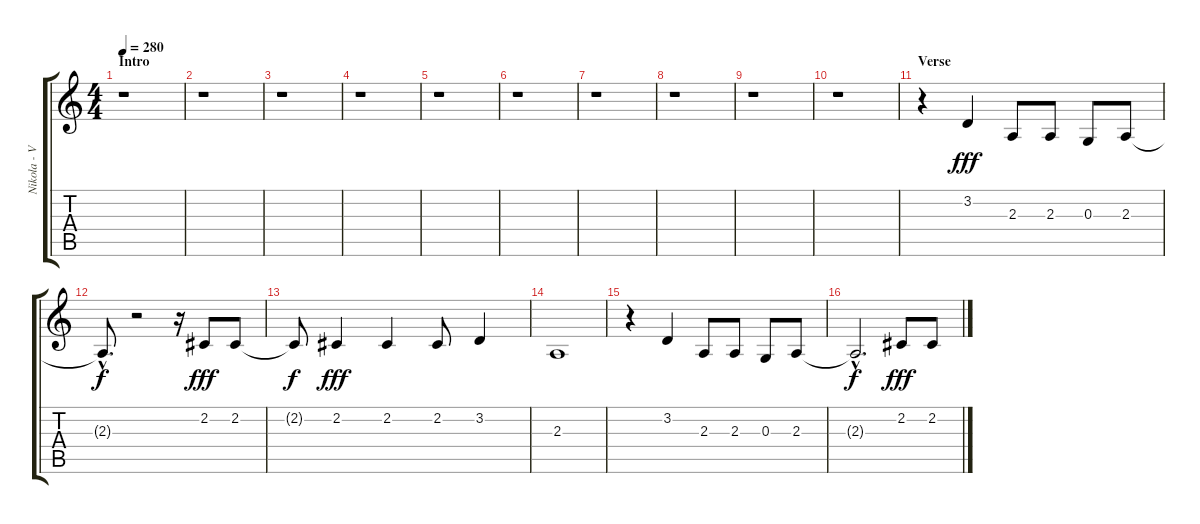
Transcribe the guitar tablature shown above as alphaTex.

\track ("Nikola - Vocal" "Nikola - V") {instrument flute}
\staff {score tabs}
\tuning (E4 B3 G3 D3 A2 E2) {hide}
\ts (4 4)
\section ("" "Intro")
\tempo 280
\clef g2
\ks c
r.1{dy fff instrument flute} |
r.1 |
r.1 |
r.1 |
r.1 |
r.1 |
r.1 |
r.1 |
r.1 |
r.1 |
\section ("" "Verse")
r.4 3.2.4 2.3.8 2.3.8 0.3.8 2.3.8 |
2.3{hac t}.8{d dy f} r.2 r.16 2.2.8{dy fff} 2.2.8 |
2.2{t}.8{dy f} 2.2.4{dy fff} 2.2.4 2.2.8 3.2.4 |
2.3.1 |
r.4 3.2.4 2.3.8 2.3.8 0.3.8 2.3.8 |
2.3{hac t}.2{d dy f} 2.2.8{dy fff} 2.2.8
